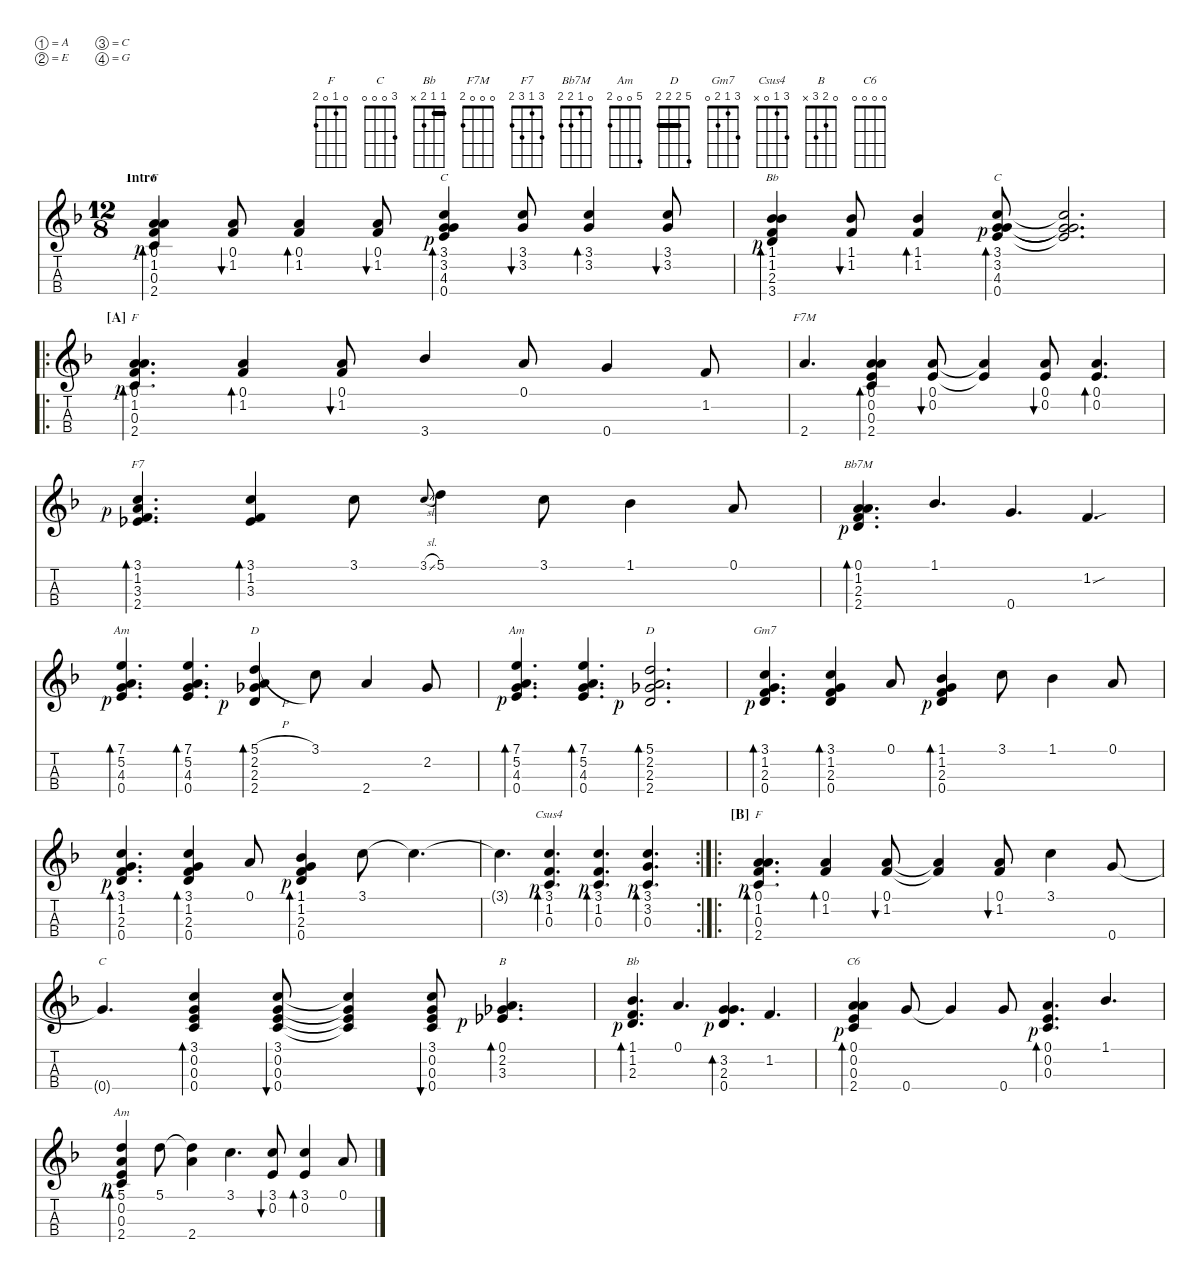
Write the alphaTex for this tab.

\defaultSystemsLayout 4
\hideDynamics
\bracketExtendMode nobrackets
\otherSystemsTrackNameOrientation horizontal
\defaultBarNumberDisplay Hide
\track ("Ukulele" " ") {defaultSystemsLayout 4 instrument acousticguitarnylon}
\staff {score tabs}
\tuning (A4 E4 C4 G4)
\displaytranspose 0
\chord ("F" 0 1 0 2)
\chord ("C" 3 3 4 0) {barre 3}
\chord ("Bb" 1 1 2 3) {barre 1}
\chord ("F7M" 0 0 0 2)
\chord ("F7" 3 1 3 2)
\chord ("Bb7M" 0 1 2 2)
\chord ("Am" 7 5 4 3) {firstfret 4}
\chord ("D" 5 2 2 2) {barre (2 2)}
\chord ("Gm7" 3 1 2 0)
\chord ("Csus4" 3 1 0 x)
\chord ("C" 3 0 0 0)
\chord ("B" 0 2 3 x)
\chord ("Bb" 1 1 2 x) {barre 1}
\chord ("C6" 0 0 0 0)
\chord ("Am" 5 0 0 2)
\ts (12 8)
\beaming (8 2 2 2 6)
\section ("" "Intro")
\tempo (150 hide)
\clef g2
\ks f
(0.1{acc forcenatural} 1.2{acc forcenatural} 0.3{rf 1 acc forcenatural} 2.4{acc forcenatural}).4{bd 60 ch "F" dy mf instrument acousticguitarnylon beam Up} (0.1{acc forcenatural} 1.2{acc forcenatural}).8{bu 30 beam Up} (0.1{acc forcenatural} 1.2{acc forcenatural}).4{bd 60 beam Up} (0.1{acc forcenatural} 1.2{acc forcenatural}).8{bu 30 beam Up} (3.1{acc forcenatural} 3.2{acc forcenatural} 4.3{rf 1 acc forcenatural} 0.4{acc forcenatural}).4{bd 60 ch "C" beam Up} (3.1{acc forcenatural} 3.2{acc forcenatural}).8{bu 60 beam Up} (3.1{acc forcenatural} 3.2{acc forcenatural}).4{bd 60 beam Up} (3.1{acc forcenatural} 3.2{acc forcenatural}).8{bu 60 beam Up} |
(1.1{acc b} 1.2{acc forcenatural} 2.3{rf 1 acc forcenatural} 3.4{acc b}).4{bd 60 ch "Bb" beam Up} (1.1{acc b} 1.2{acc forcenatural}).8{bu 60 beam Up} (1.1{acc b} 1.2{acc forcenatural}).4{bd 60 beam Up} (3.1{acc forcenatural} 3.2{rf 1 acc forcenatural} 4.3{acc forcenatural} 0.4{acc forcenatural}).8{bd 120 ch "C" beam Up} (3.1{t acc forcenatural} 3.2{t acc forcenatural} 4.3{t acc forcenatural} 0.4{t acc forcenatural}).2{d beam Up} |
\ro
\section ("A" "")
(0.1{acc forcenatural} 1.2{acc forcenatural} 0.3{rf 1 acc forcenatural} 2.4{acc forcenatural}).4{d bd 120 ch "F" beam Up} (0.1{acc forcenatural} 1.2{acc forcenatural}).4{bd 60 beam Up} (0.1{acc forcenatural} 1.2{acc forcenatural}).8{bu 60 beam Up} 3.4{acc b}.4{beam Up} 0.1{acc forcenatural}.8{beam Up} 0.4{acc forcenatural}.4{beam Up} 1.2{acc forcenatural}.8{beam Up} |
2.4{acc forcenatural}.4{d ch "F7M" beam Up} (0.1{acc forcenatural} 0.2{acc forcenatural} 0.3{acc forcenatural} 2.4{acc forcenatural}).4{bd 60 beam Up} (0.1{acc forcenatural} 0.2{acc forcenatural}).8{bu 60 beam Up} (0.1{t acc forcenatural} 0.2{t acc forcenatural}).4{beam Up} (0.1{acc forcenatural} 0.2{acc forcenatural}).8{bu 60 beam Up} (0.1{acc forcenatural} 0.2{acc forcenatural}).4{d bd 120 beam Up} |
(3.1{acc forcenatural} 1.2{acc forcenatural} 3.3{acc b} 2.4{rf 1 acc forcenatural}).4{d bd 120 ch "F7" beam Up} (3.1{acc forcenatural} 1.2{acc forcenatural} 3.3{acc b}).4{bd 60 beam Up} 3.1{acc forcenatural}.8{beam Down} 3.1{sl acc forcenatural}.8{gr onbeat dy mp beam Up} 5.1{acc forcenatural}.4{dy mf beam Down} 3.1{acc forcenatural}.8{beam Down} 1.1{acc b}.4{beam Down} 0.1{acc forcenatural}.8{beam Up} |
(0.1{acc forcenatural} 1.2{acc forcenatural} 2.3{rf 1 acc forcenatural} 2.4{acc forcenatural}).4{d bd 120 ch "Bb7M" beam Up} 1.1{acc b}.4{d beam Up} 0.4{acc forcenatural}.4{d beam Up} 1.2{sou acc forcenatural}.4{d beam Up} |
(7.1{acc forcenatural} 5.2{acc forcenatural} 4.3{rf 1 acc forcenatural} 0.4{acc forcenatural}).4{d bd 120 ch "Am" beam Up} (7.1{acc forcenatural} 5.2{acc forcenatural} 4.3{acc forcenatural} 0.4{acc forcenatural}).4{d bd 120 beam Up} (5.1{h acc forcenatural} 2.2{acc b} 2.3{rf 1 acc forcenatural} 2.4{acc forcenatural}).4{bd 120 ch "D" beam Up} 3.1{acc forcenatural}.8{beam Down} 2.4{acc forcenatural}.4{beam Up} 2.2{acc b}.8{beam Up} |
(7.1{acc forcenatural} 5.2{acc forcenatural} 4.3{rf 1 acc forcenatural} 0.4{acc forcenatural}).4{d bd 120 ch "Am" beam Up} (7.1{acc forcenatural} 5.2{acc forcenatural} 4.3{acc forcenatural} 0.4{acc forcenatural}).4{d bd 120 beam Up} (5.1{acc forcenatural} 2.2{acc b} 2.3{rf 1 acc forcenatural} 2.4{acc forcenatural}).2{d bd 120 ch "D" beam Up} |
(3.1{acc forcenatural} 1.2{acc forcenatural} 2.3{rf 1 acc forcenatural} 0.4{acc forcenatural}).4{d bd 120 ch "Gm7" beam Up} (3.1{acc forcenatural} 1.2{acc forcenatural} 2.3{acc forcenatural} 0.4{acc forcenatural}).4{bd 60 beam Up} 0.1{acc forcenatural}.8{beam Up} (1.1{acc b} 1.2{acc forcenatural} 2.3{rf 1 acc forcenatural} 0.4{acc forcenatural}).4{bd 60 beam Up} 3.1{acc forcenatural}.8{beam Down} 1.1{acc b}.4{beam Down} 0.1{acc forcenatural}.8{beam Up} |
(3.1{acc forcenatural} 1.2{acc forcenatural} 2.3{rf 1 acc forcenatural} 0.4{acc forcenatural}).4{d bd 60 beam Up} (3.1{acc forcenatural} 1.2{acc forcenatural} 2.3{acc forcenatural} 0.4{acc forcenatural}).4{bd 60 beam Up} 0.1{acc forcenatural}.8{beam Up} (1.1{acc b} 1.2{acc forcenatural} 2.3{rf 1 acc forcenatural} 0.4{acc forcenatural}).4{bd 60 beam Up} 3.1{acc forcenatural}.8{beam Down} 3.1{t acc forcenatural}.4{d beam Down} |
\rc 2
3.1{t acc forcenatural}.4{d beam Down} (3.1{acc forcenatural} 1.2{acc forcenatural} 0.3{rf 1 acc forcenatural}).4{d bd 60 ch "Csus4" beam Up} (3.1{acc forcenatural} 1.2{acc forcenatural} 0.3{rf 1 acc forcenatural}).4{d bd 60 beam Up} (3.1{acc forcenatural} 3.2{acc forcenatural} 0.3{rf 1 acc forcenatural}).4{d bd 60 beam Up} |
\ro
\section ("B" "")
(0.1{acc forcenatural} 1.2{acc forcenatural} 0.3{rf 1 acc forcenatural} 2.4{acc forcenatural}).4{d bd 120 ch "F" beam Up} (0.1{acc forcenatural} 1.2{acc forcenatural}).4{bd 60 beam Up} (0.1{acc forcenatural} 1.2{acc forcenatural}).8{bu 60 beam Up} (0.1{t acc forcenatural} 1.2{t acc forcenatural}).4{dy ff beam Up} (0.1{acc forcenatural} 1.2{acc forcenatural}).8{bu 60 dy mf beam Up} 3.1{acc forcenatural}.4{beam Down} 0.4{acc forcenatural}.8{beam Up} |
0.4{t acc forcenatural}.4{d ch "C" beam Up} (3.1{acc forcenatural} 0.2{acc forcenatural} 0.3{acc forcenatural} 0.4{acc forcenatural}).4{bd 60 beam Up} (3.1{acc forcenatural} 0.2{acc forcenatural} 0.3{acc forcenatural} 0.4{acc forcenatural}).8{bu 60 beam Up} (3.1{t acc forcenatural} 0.2{t acc forcenatural} 0.3{t acc forcenatural} 0.4{t acc forcenatural}).4{beam Up} (3.1{acc forcenatural} 0.2{acc forcenatural} 0.3{acc forcenatural} 0.4{acc forcenatural}).8{bu 60 beam Up} (0.1{acc forcenatural} 2.2{acc b} 3.3{rf 1 acc b}).4{d bd 60 ch "B" beam Up} |
(1.1{acc b} 1.2{acc forcenatural} 2.3{rf 1 acc forcenatural}).4{d bd 60 ch "Bb" beam Up} 0.1{acc forcenatural}.4{d beam Up} (3.2{acc forcenatural} 2.3{rf 1 acc forcenatural} 0.4{acc forcenatural}).4{d bd 120 beam Up} 1.2{acc forcenatural}.4{d beam Up} |
(0.1{acc forcenatural} 0.2{acc forcenatural} 0.3{rf 1 acc forcenatural} 2.4{acc forcenatural}).4{bd 60 ch "C6" beam Up} 0.4{acc forcenatural}.8{beam Up} 0.4{t acc forcenatural}.4{beam Up} 0.4{acc forcenatural}.8{beam Up} (0.1{acc forcenatural} 0.2{acc forcenatural} 0.3{rf 1 acc forcenatural}).4{d bd 120 beam Up} 1.1{acc b}.4{d beam Up} |
(5.1{acc forcenatural} 0.2{acc forcenatural} 0.3{rf 1 acc forcenatural} 2.4{acc forcenatural}).4{bd 60 ch "Am" beam Up} 5.1{acc forcenatural}.8{beam Down} (5.1{t acc forcenatural} 2.4{acc forcenatural}).4{beam Down} 3.1{acc forcenatural}.4{d beam Down} (3.1{acc forcenatural} 0.2{acc forcenatural}).8{bu 60 beam Up} (3.1{acc forcenatural} 0.2{acc forcenatural}).4{bd 60 beam Up} 0.1{acc forcenatural}.8{beam Up}
